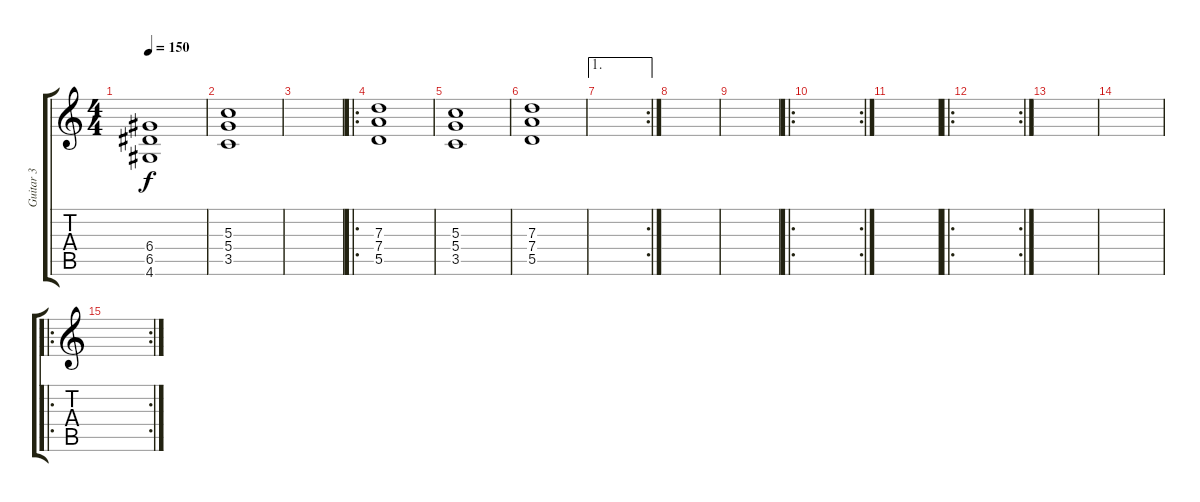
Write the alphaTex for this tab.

\track ("Guitar 3" "Guitar 3") {instrument distortionguitar}
\staff {score tabs}
\tuning (E4 B3 G3 D3 A2 E2) {hide}
\ts (4 4)
\tempo 150
\clef g2
\ks aminor
(6.4 6.5 4.6).1{dy f} |
(5.3 5.4 3.5).1 |
|
\ro
(7.3 7.4 5.5).1 |
(5.3 5.4 3.5).1 |
(7.3 7.4 5.5).1 |
\ae 1
\rc 2
|
|
|
\ro
\rc 2
|
|
\ro
\rc 2
|
|
|
\ro
\rc 2
